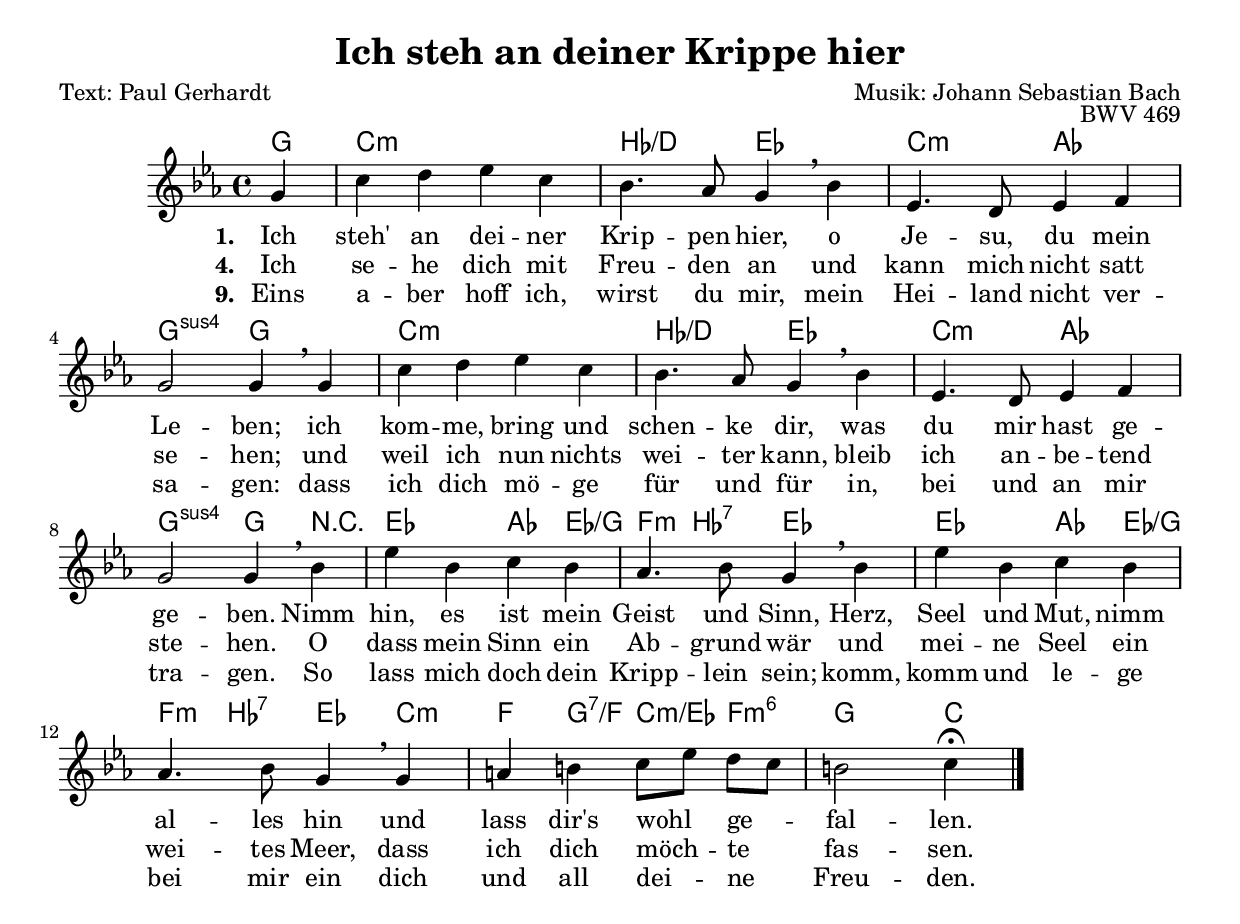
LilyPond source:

\version "2.12.3"


\include "deutsch.ly"

  \header {
    title = "Ich steh an deiner Krippe hier"
    composer = "Musik: Johann Sebastian Bach"
    poet = "Text: Paul Gerhardt"
    opus = "BWV 469"
  }


Melodie = \relative c'' {
  \partial 4
  g4
  c d es c
  b4. as8 g4 \breathe b
  es,4. d8 es4 f
  g2 g4 \breathe g
  c d es c
  b4. as8 g4 \breathe b
  es,4. d8 es4 f
  g2 g4 \breathe b
  es b c b
  as4. b8 g4 \breathe b
  es b c b
  as4. b8 g4 \breathe g
  a h c8[ es] d[ c]
  %%%% BEFEHL FUER ZAEHLZEIT SKIPPEN!!!!
  h2 c4\fermata
  \bar "|."
}

choraltextone = \lyricmode {
  \set stanza = #"1. "
  Ich steh' an dei -- ner Krip -- pen hier,
  o Je -- su, du mein Le -- ben;
  ich kom -- me, bring und schen -- ke dir,
  was du mir hast ge -- ge -- ben.
  Nimm hin, es ist mein Geist und Sinn,
  Herz, Seel und Mut, nimm al -- les hin
  und lass dir's wohl ge -- fal -- len.
}

choraltextfour = \lyricmode {
  \set stanza = #"4. "
  Ich se -- he dich mit Freu -- den an
  und kann mich nicht satt se -- hen;
  und weil ich nun nichts wei -- ter kann,
  bleib ich an -- be -- tend ste -- hen.
  O dass mein Sinn ein Ab -- grund wär
  und mei -- ne Seel ein wei -- tes Meer,
  dass ich dich möch -- te fas -- sen.
}

choraltextnine = \lyricmode {
  \set stanza = #"9. "
  Eins a -- ber hoff ich, wirst du mir,
  mein Hei -- land nicht ver -- sa -- gen:
  dass ich dich mö -- ge für und für
  in, bei und an mir tra -- gen.
  So lass mich doch dein Kripp -- lein sein;
  komm, komm und le -- ge bei mir ein
  dich und all dei -- ne Freu -- den.
}

Akkorde= \chordmode {
g4 c1:m b2/d es
c:m as
g:sus4 g
c1:m b2/d es
c:m as
g:sus4 g4 r
es2 as4 es/g
f:m b:7 es2
es as4 es/g
f:m b:7 es c:m
f g:7/f c:m/es f:m6
g2 c
}




\score{
  <<
    \new ChordNames {\Akkorde}
    \new Voice = "Melodie" {
      \autoBeamOff
      \clef violin
      \key c \minor
      \time 4/4
      \Melodie \bar "|."
    }
    \new Lyrics = Strophe \lyricsto Melodie \choraltextone
    \new Lyrics = Strophe \lyricsto Melodie \choraltextfour
    \new Lyrics = Strophe \lyricsto Melodie \choraltextnine
  >>
  %\midi{}
}


 % some settings % vim: sw=2 et
